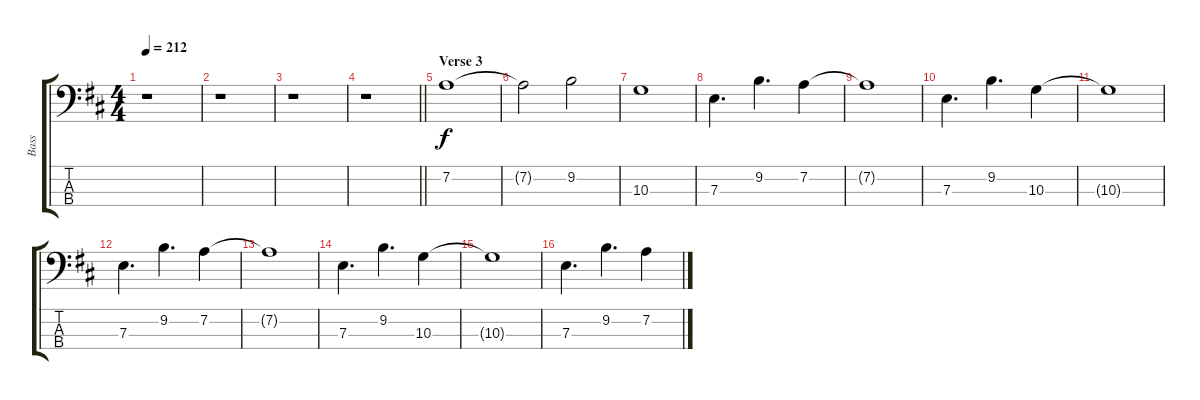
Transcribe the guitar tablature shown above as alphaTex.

\track ("Bass" "Bass") {instrument electricbassfinger}
\staff {score tabs}
\tuning (G2 D2 A1 E1) {hide}
\ts (4 4)
\tempo 212
\clef f4
\ks d
r.1{dy f} |
r.1 |
r.1 |
\barLineRight lightlight
r.1 |
\section ("" "Verse 3")
7.2.1 |
7.2{t}.2 9.2.2 |
10.3.1 |
7.3.4{d} 9.2.4{d} 7.2.4 |
7.2{t}.1 |
7.3.4{d} 9.2.4{d} 10.3.4 |
10.3{t}.1 |
7.3.4{d} 9.2.4{d} 7.2.4 |
7.2{t}.1 |
7.3.4{d} 9.2.4{d} 10.3.4 |
10.3{t}.1 |
7.3.4{d} 9.2.4{d} 7.2.4
